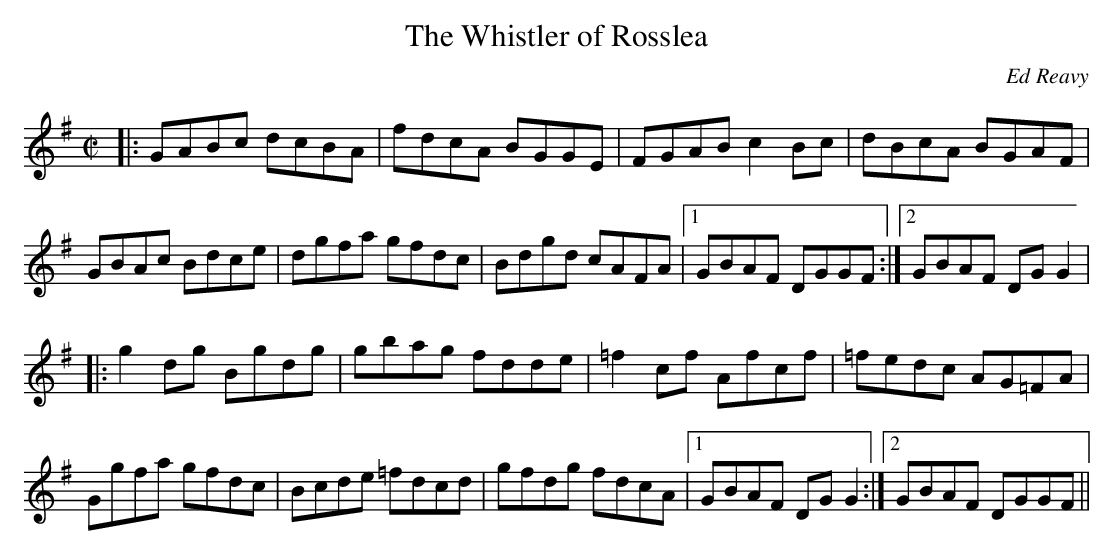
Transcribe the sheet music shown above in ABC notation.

X:1
T:Whistler of Rosslea, The
C:Ed Reavy
M:C|
K:G
|: GABc dcBA | fdcA BGGE | FGAB c2Bc | dBcA BGAF |
GBAc Bdce | dgfa gfdc | Bdgd cAFA |1 GBAF DGGF :|2 GBAF DGG2 |
|: g2dg Bgdg | gbag fdde | =f2 cf Afcf | =fedc AG=FA |
Ggfa gfdc | Bcde =fdcd | gfdg fdcA |1 GBAF DGG2 :|2 GBAF DGGF ||
